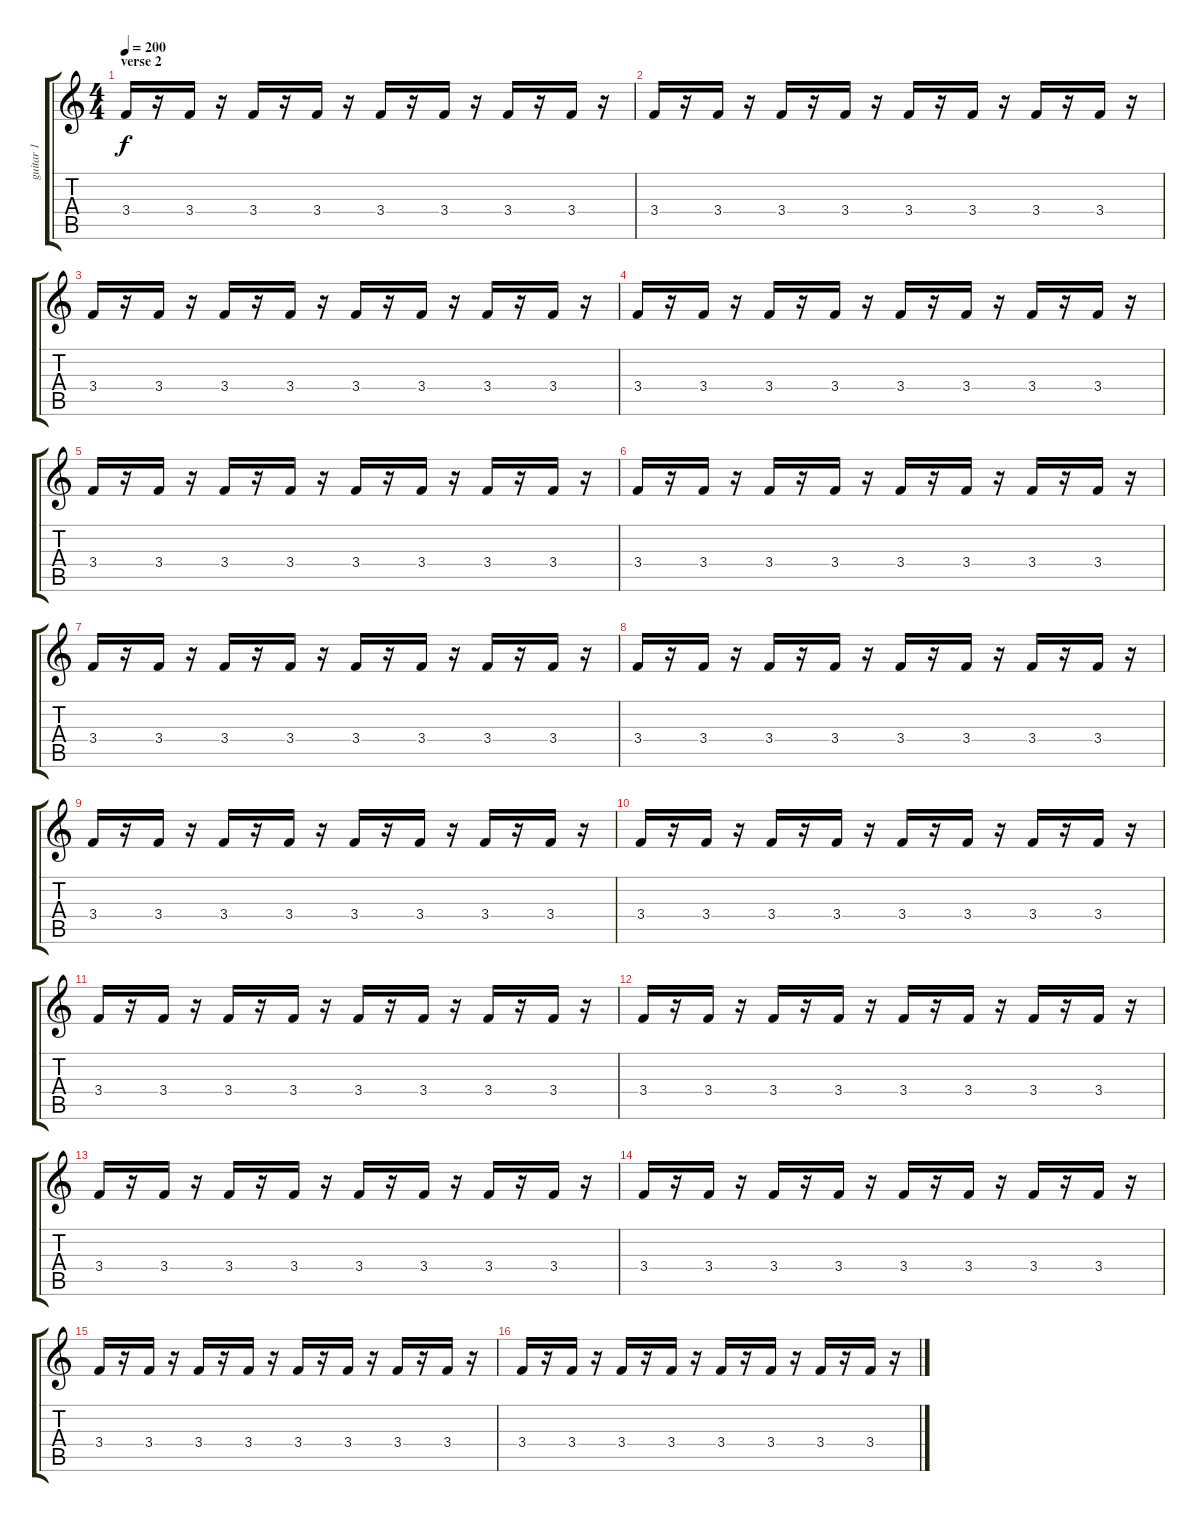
\track ("guitar 1" "guitar 1") {instrument electricguitarmuted}
\staff {score tabs}
\tuning (E4 B3 G3 D3 A2 E2) {hide}
\ts (4 4)
\section ("" "verse 2")
\tempo 200
\clef g2
\ks c
3.4.16{dy f} r.16 3.4.16 r.16 3.4.16 r.16 3.4.16 r.16 3.4.16 r.16 3.4.16 r.16 3.4.16 r.16 3.4.16 r.16 |
3.4.16 r.16 3.4.16 r.16 3.4.16 r.16 3.4.16 r.16 3.4.16 r.16 3.4.16 r.16 3.4.16 r.16 3.4.16 r.16 |
3.4.16 r.16 3.4.16 r.16 3.4.16 r.16 3.4.16 r.16 3.4.16 r.16 3.4.16 r.16 3.4.16 r.16 3.4.16 r.16 |
3.4.16 r.16 3.4.16 r.16 3.4.16 r.16 3.4.16 r.16 3.4.16 r.16 3.4.16 r.16 3.4.16 r.16 3.4.16 r.16 |
3.4.16 r.16 3.4.16 r.16 3.4.16 r.16 3.4.16 r.16 3.4.16 r.16 3.4.16 r.16 3.4.16 r.16 3.4.16 r.16 |
3.4.16 r.16 3.4.16 r.16 3.4.16 r.16 3.4.16 r.16 3.4.16 r.16 3.4.16 r.16 3.4.16 r.16 3.4.16 r.16 |
3.4.16 r.16 3.4.16 r.16 3.4.16 r.16 3.4.16 r.16 3.4.16 r.16 3.4.16 r.16 3.4.16 r.16 3.4.16 r.16 |
3.4.16 r.16 3.4.16 r.16 3.4.16 r.16 3.4.16 r.16 3.4.16 r.16 3.4.16 r.16 3.4.16 r.16 3.4.16 r.16 |
3.4.16 r.16 3.4.16 r.16 3.4.16 r.16 3.4.16 r.16 3.4.16 r.16 3.4.16 r.16 3.4.16 r.16 3.4.16 r.16 |
3.4.16 r.16 3.4.16 r.16 3.4.16 r.16 3.4.16 r.16 3.4.16 r.16 3.4.16 r.16 3.4.16 r.16 3.4.16 r.16 |
3.4.16 r.16 3.4.16 r.16 3.4.16 r.16 3.4.16 r.16 3.4.16 r.16 3.4.16 r.16 3.4.16 r.16 3.4.16 r.16 |
3.4.16 r.16 3.4.16 r.16 3.4.16 r.16 3.4.16 r.16 3.4.16 r.16 3.4.16 r.16 3.4.16 r.16 3.4.16 r.16 |
3.4.16 r.16 3.4.16 r.16 3.4.16 r.16 3.4.16 r.16 3.4.16 r.16 3.4.16 r.16 3.4.16 r.16 3.4.16 r.16 |
3.4.16 r.16 3.4.16 r.16 3.4.16 r.16 3.4.16 r.16 3.4.16 r.16 3.4.16 r.16 3.4.16 r.16 3.4.16 r.16 |
3.4.16 r.16 3.4.16 r.16 3.4.16 r.16 3.4.16 r.16 3.4.16 r.16 3.4.16 r.16 3.4.16 r.16 3.4.16 r.16 |
3.4.16 r.16 3.4.16 r.16 3.4.16 r.16 3.4.16 r.16 3.4.16 r.16 3.4.16 r.16 3.4.16 r.16 3.4.16 r.16
